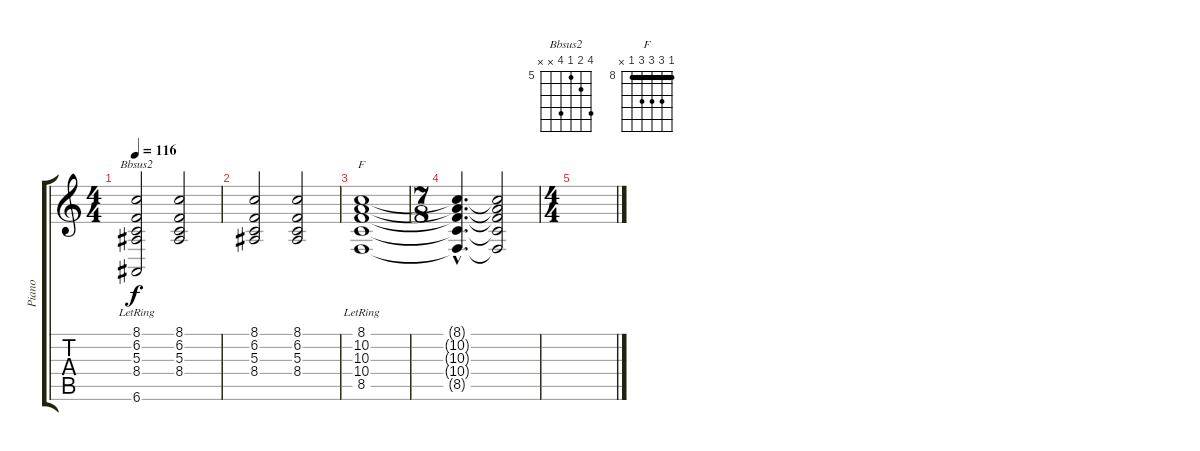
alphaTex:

\track ("Piano " "Piano ") {instrument acousticgrandpiano}
\staff {score tabs}
\tuning (E4 B3 G3 D3 A2 E2) {hide}
\chord ("Bbsus2" 8 6 5 8 x x) {firstfret 5}
\chord ("F" 8 10 10 10 8 x) {firstfret 8 barre 8}
\ts (4 4)
\tempo 116
\clef g2
\ks c
(8.1 6.2 5.3 8.4 6.6{lr}).2{ch "Bbsus2" dy f} (8.1 6.2 5.3 8.4).2 |
(8.1 6.2 5.3 8.4).2 (8.1 6.2 5.3 8.4).2 |
(8.1 10.2 10.3 10.4 8.5{lr}).1{ch "F"} |
\ts (7 8)
(8.1{hac t} 10.2{hac t} 10.3{hac t} 10.4{hac t} 8.5{hac t}).4{d} (8.1{t} 10.2{t} 10.3{t} 10.4{t} 8.5{t}).2 |
\ts (4 4)
